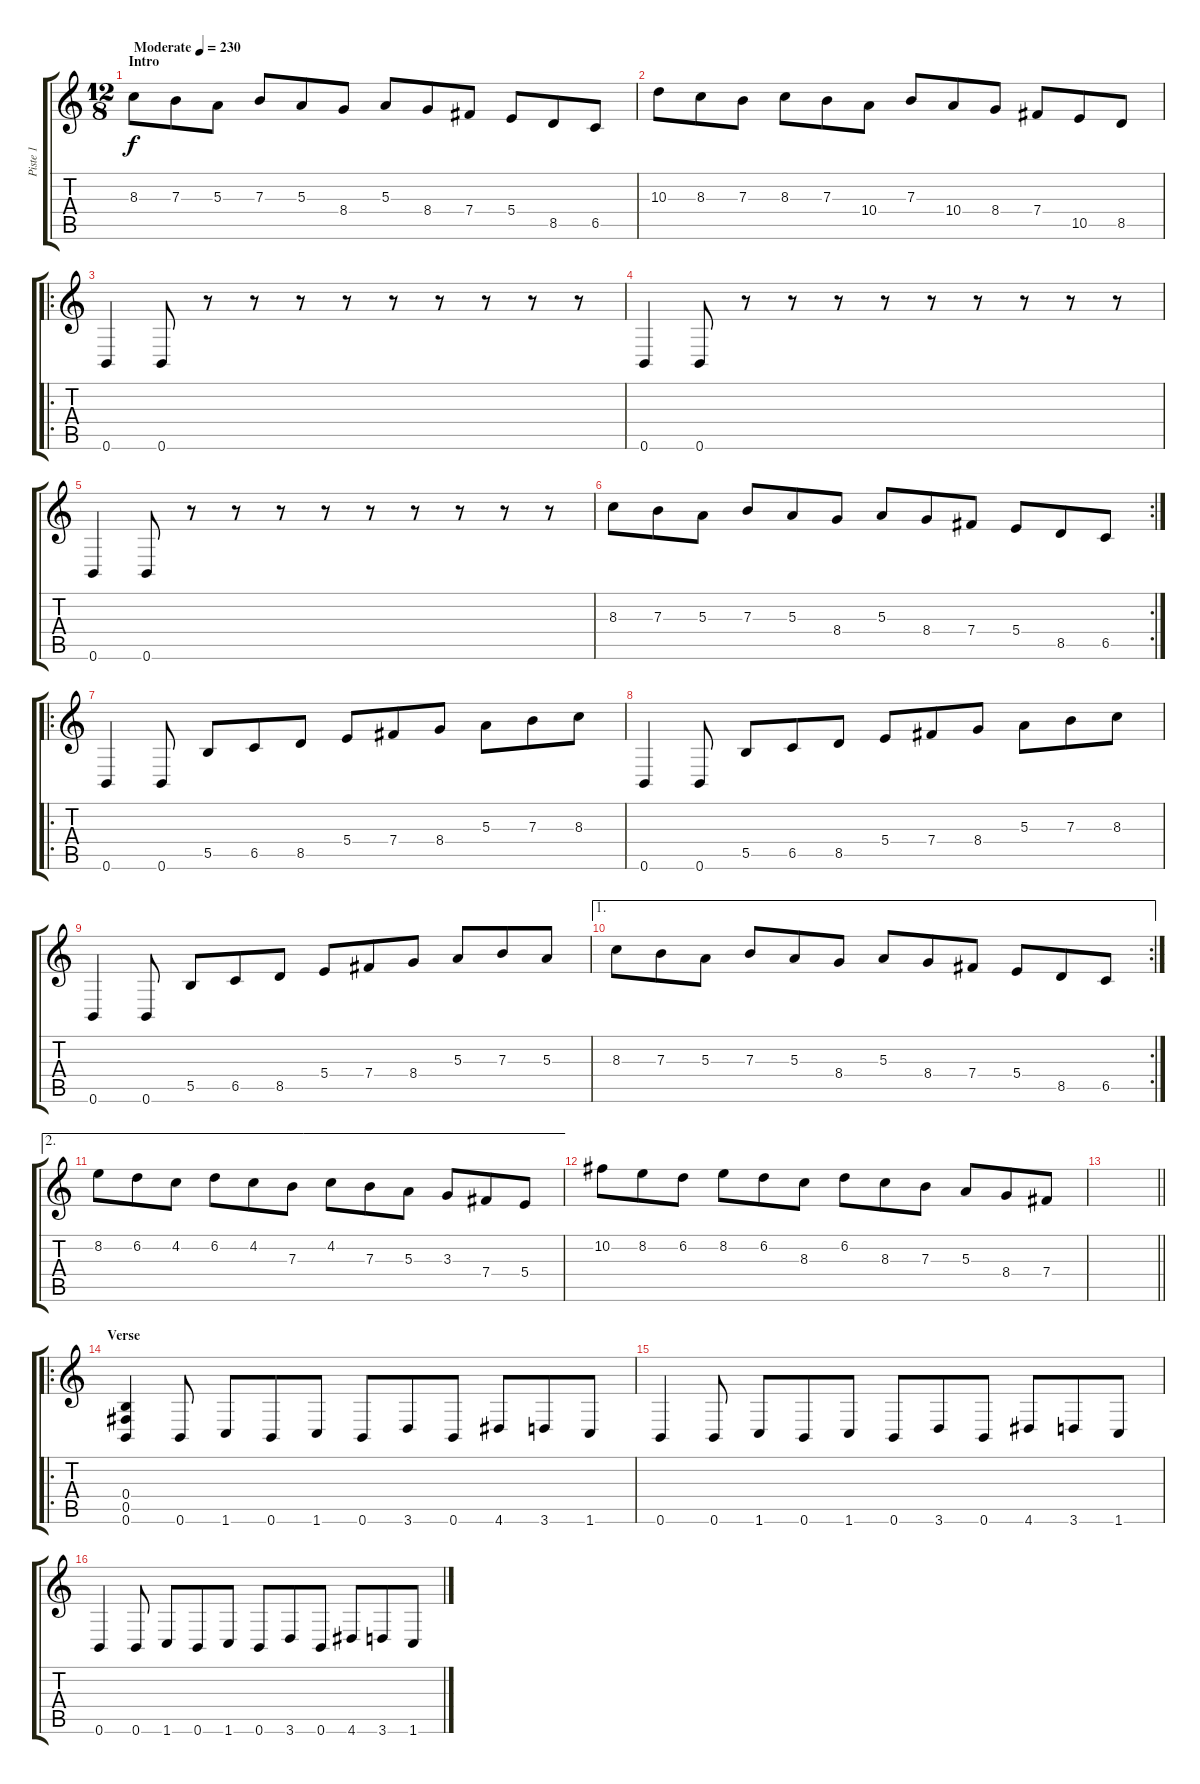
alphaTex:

\track ("Piste 1" "Piste 1") {instrument distortionguitar}
\staff {score tabs}
\tuning (Db4 Ab3 E3 B2 Gb2 B1) {hide}
\ts (12 8)
\section ("" "Intro")
\tempo (230 "Moderate")
\clef g2
\ks c
8.3.8{dy f instrument distortionguitar} 7.3.8 5.3.8 7.3.8 5.3.8 8.4.8 5.3.8 8.4.8 7.4.8 5.4.8 8.5.8 6.5.8 |
10.3.8 8.3.8 7.3.8 8.3.8 7.3.8 10.4.8 7.3.8 10.4.8 8.4.8 7.4.8 10.5.8 8.5.8 |
\ro
0.6.4 0.6.8 r.8 r.8 r.8 r.8 r.8 r.8 r.8 r.8 r.8 |
0.6.4 0.6.8 r.8 r.8 r.8 r.8 r.8 r.8 r.8 r.8 r.8 |
0.6.4 0.6.8 r.8 r.8 r.8 r.8 r.8 r.8 r.8 r.8 r.8 |
\rc 2
8.3.8 7.3.8 5.3.8 7.3.8 5.3.8 8.4.8 5.3.8 8.4.8 7.4.8 5.4.8 8.5.8 6.5.8 |
\ro
0.6.4 0.6.8 5.5.8 6.5.8 8.5.8 5.4.8 7.4.8 8.4.8 5.3.8 7.3.8 8.3.8 |
0.6.4 0.6.8 5.5.8 6.5.8 8.5.8 5.4.8 7.4.8 8.4.8 5.3.8 7.3.8 8.3.8 |
0.6.4 0.6.8 5.5.8 6.5.8 8.5.8 5.4.8 7.4.8 8.4.8 5.3.8 7.3.8 5.3.8 |
\ae 1
\rc 2
8.3.8 7.3.8 5.3.8 7.3.8 5.3.8 8.4.8 5.3.8 8.4.8 7.4.8 5.4.8 8.5.8 6.5.8 |
\ae 2
8.2.8 6.2.8 4.2.8 6.2.8 4.2.8 7.3.8 4.2.8 7.3.8 5.3.8 3.3.8 7.4.8 5.4.8 |
10.2.8 8.2.8 6.2.8 8.2.8 6.2.8 8.3.8 6.2.8 8.3.8 7.3.8 5.3.8 8.4.8 7.4.8 |
\barLineRight lightlight
|
\ro
\section ("" "Verse")
(0.4 0.5 0.6).4 0.6.8 1.6.8 0.6.8 1.6.8 0.6.8 3.6.8 0.6.8 4.6.8 3.6.8 1.6.8 |
0.6.4 0.6.8 1.6.8 0.6.8 1.6.8 0.6.8 3.6.8 0.6.8 4.6.8 3.6.8 1.6.8 |
0.6.4 0.6.8 1.6.8 0.6.8 1.6.8 0.6.8 3.6.8 0.6.8 4.6.8 3.6.8 1.6.8
